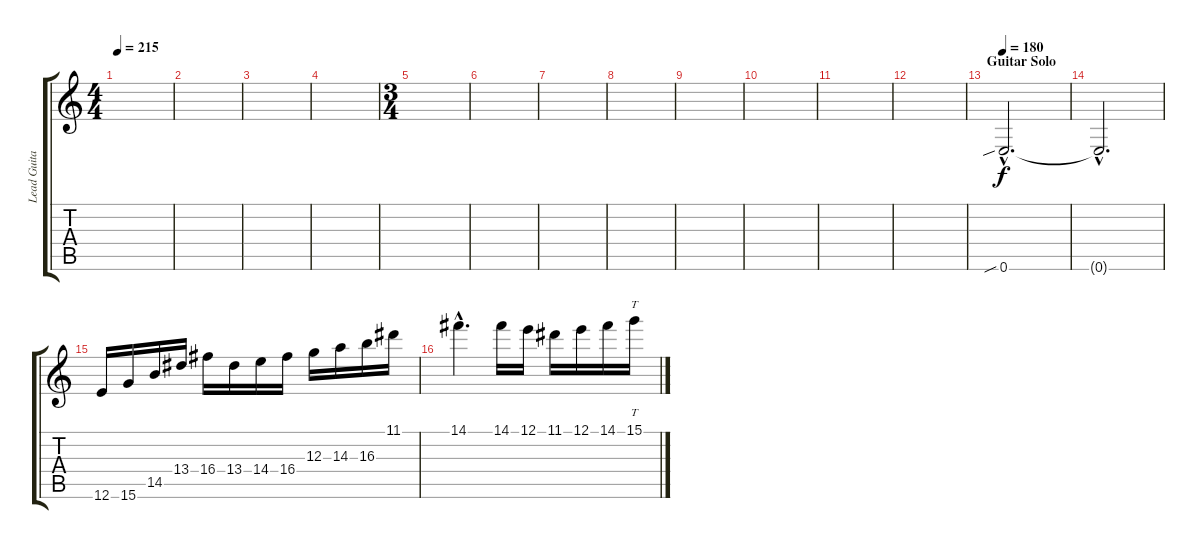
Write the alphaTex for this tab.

\track ("Lead Guitar" "Lead Guita") {instrument distortionguitar}
\staff {score tabs}
\tuning (E4 B3 G3 D3 A2 E2) {hide}
\ts (4 4)
\tempo 215
\clef g2
\ks c
|
|
|
|
\ts (3 4)
|
|
|
|
|
|
|
|
\section ("" "Guitar Solo")
\tempo 180
0.6{sib hac}.2{d} |
0.6{hac t}.2{d} |
12.6.16 15.6.16 14.5.16 13.4.16 16.4.16 13.4.16 14.4.16 16.4.16 12.3.16 14.3.16 16.3.16 11.1.16 |
14.1{hac}.4{d} 14.1.16 12.1.16 11.1.16 12.1.16 14.1.16 15.1.16{tt}
